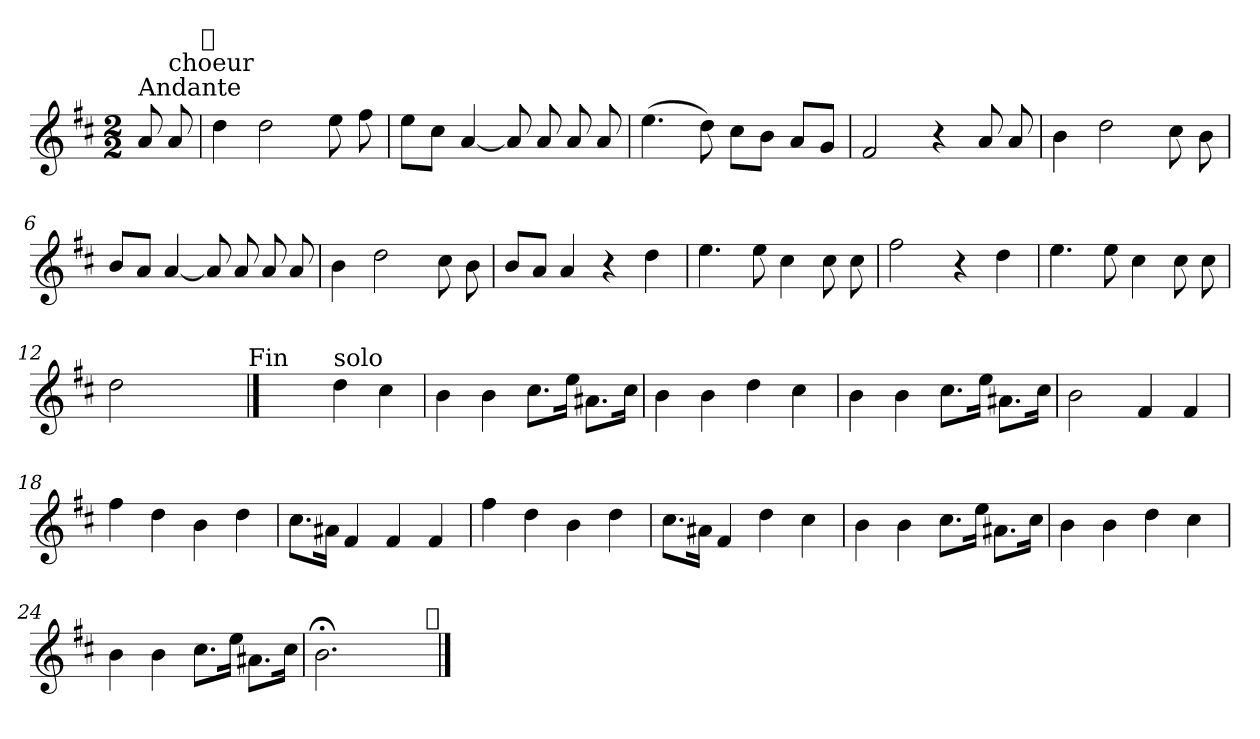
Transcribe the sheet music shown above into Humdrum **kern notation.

**kern
*part1
*staff1
*clefG2
*k[f#c#]
*D:
*M2/2
=
!LO:TX:a:t=Andante
8a/
!LO:TX:a:t=choeur
8a/
!LO:TX:a:t=𝄋
=1
4dd\
2dd\
8ee\
8ff#\
=2
8ee\L
8cc#\J
[4a/
8a/]
8a/
8a/
8a/
=3
(>4.ee\
8dd\)
8cc#\L
8b\J
8a/L
8g/J
=4
2f#/
4r
8a/
8a/
!!LO:LB:g=z
=5
4b\
2dd\
8cc#\
8b\
=6
8b/L
8a/J
[4a/
8a/]
8a/
8a/
8a/
=7
4b\
2dd\
8cc#\
8b\
=8
8b/L
8a/J
4a/
4r
4dd\
=9
4.ee\
8ee\
4cc#\
8cc#\
8cc#\
=10
2ff#\
4r
4dd\
!!LO:LB:g=z
=11
4.ee\
8ee\
4cc#\
8cc#\
8cc#\
=12
2dd\
2ryy
!LO:TX:a:t=Fin
==13
2ryy
!LO:TX:a:t=solo
4dd\
4cc#\
=14
4b\
4b\
8.cc#\L
16ee\Jk
8.a#X\L
16cc#\Jk
=15
4b\
4b\
4dd\
4cc#\
=16
4b\
4b\
8.cc#\L
16ee\Jk
8.a#X\L
16cc#\Jk
!!LO:LB:g=z
=17
2b\
4f#/
4f#/
=18
4ff#\
4dd\
4b\
4dd\
=19
8.cc#\L
16a#X\Jk
4f#/
4f#/
4f#/
=20
4ff#\
4dd\
4b\
4dd\
=21
8.cc#\L
16a#X\Jk
4f#/
4dd\
4cc#\
!!LO:LB:g=z
=22
4b\
4b\
8.cc#\L
16ee\Jk
8.a#X\L
16cc#\Jk
=23
4b\
4b\
4dd\
4cc#\
=24
4b\
4b\
8.cc#\L
16ee\Jk
8.a#X\L
16cc#\Jk
=25
2.b;<\
4ryy
!LO:TX:a:t=𝄋
==
*-
